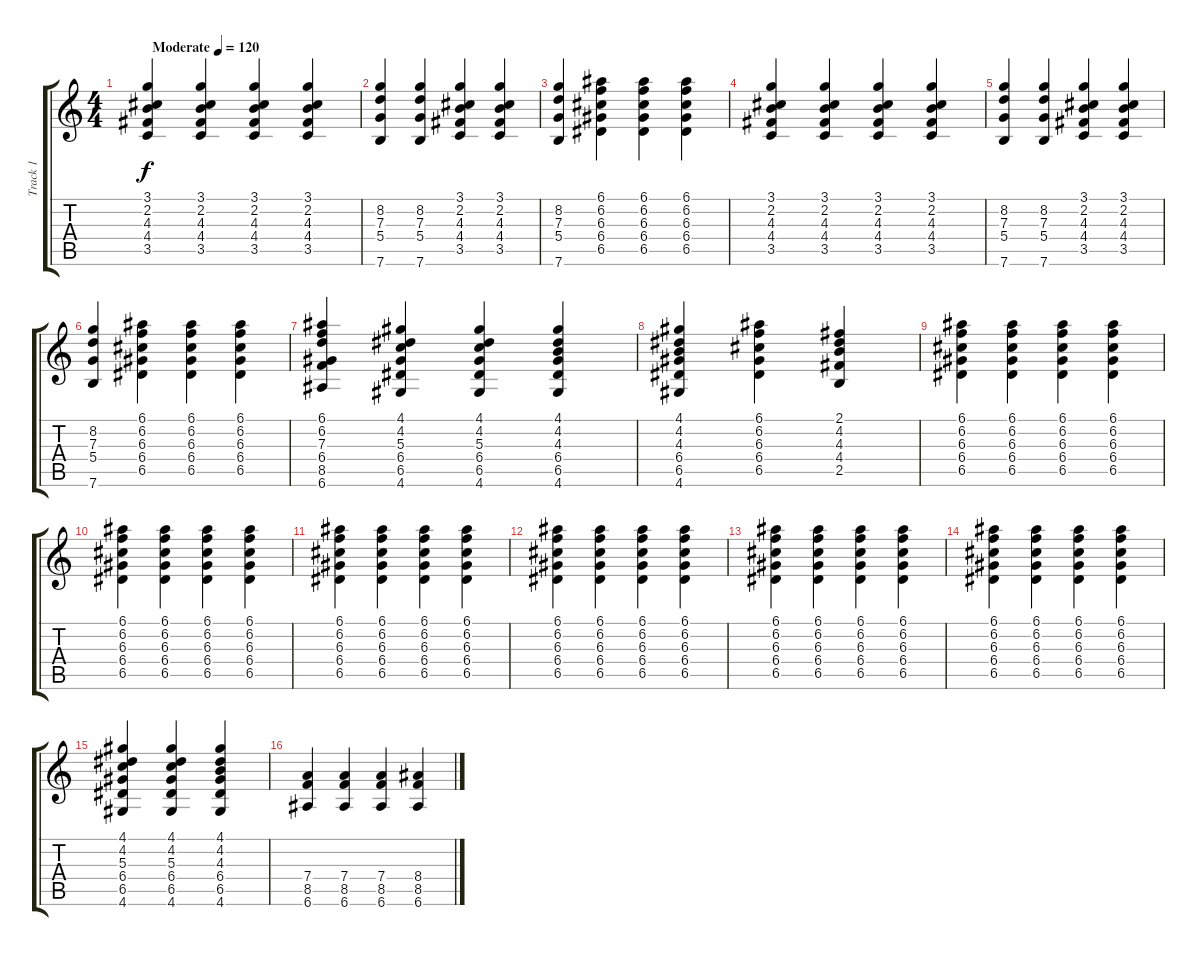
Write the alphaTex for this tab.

\track ("Track 1" "Track 1") {instrument acousticguitarsteel}
\staff {score tabs}
\tuning (E4 B3 G3 D3 A2 E2) {hide}
\ts (4 4)
\tempo (120 "Moderate")
\clef g2
\ks c
(3.1 2.2 4.3 4.4 3.5).4{dy f instrument acousticguitarsteel} (3.1 2.2 4.3 4.4 3.5).4 (3.1 2.2 4.3 4.4 3.5).4 (3.1 2.2 4.3 4.4 3.5).4 |
(8.2 7.3 5.4 7.6).4 (8.2 7.3 5.4 7.6).4 (3.1 2.2 4.3 4.4 3.5).4 (3.1 2.2 4.3 4.4 3.5).4 |
(8.2 7.3 5.4 7.6).4 (6.1 6.2 6.3 6.4 6.5).4 (6.1 6.2 6.3 6.4 6.5).4 (6.1 6.2 6.3 6.4 6.5).4 |
(3.1 2.2 4.3 4.4 3.5).4 (3.1 2.2 4.3 4.4 3.5).4 (3.1 2.2 4.3 4.4 3.5).4 (3.1 2.2 4.3 4.4 3.5).4 |
(8.2 7.3 5.4 7.6).4 (8.2 7.3 5.4 7.6).4 (3.1 2.2 4.3 4.4 3.5).4 (3.1 2.2 4.3 4.4 3.5).4 |
(8.2 7.3 5.4 7.6).4 (6.1 6.2 6.3 6.4 6.5).4 (6.1 6.2 6.3 6.4 6.5).4 (6.1 6.2 6.3 6.4 6.5).4 |
(6.1 6.2 7.3 6.4 8.5 6.6).4 (4.1 4.2 5.3 6.4 6.5 4.6).4 (4.1 4.2 5.3 6.4 6.5 4.6).4 (4.1 4.2 4.3 6.4 6.5 4.6).4 |
(4.1 4.2 4.3 6.4 6.5 4.6).4 (6.1 6.2 6.3 6.4 6.5).4 (2.1 4.2 4.3 4.4 2.5).4 |
(6.1 6.2 6.3 6.4 6.5).4 (6.1 6.2 6.3 6.4 6.5).4 (6.1 6.2 6.3 6.4 6.5).4 (6.1 6.2 6.3 6.4 6.5).4 |
(6.1 6.2 6.3 6.4 6.5).4 (6.1 6.2 6.3 6.4 6.5).4 (6.1 6.2 6.3 6.4 6.5).4 (6.1 6.2 6.3 6.4 6.5).4 |
(6.1 6.2 6.3 6.4 6.5).4 (6.1 6.2 6.3 6.4 6.5).4 (6.1 6.2 6.3 6.4 6.5).4 (6.1 6.2 6.3 6.4 6.5).4 |
(6.1 6.2 6.3 6.4 6.5).4 (6.1 6.2 6.3 6.4 6.5).4 (6.1 6.2 6.3 6.4 6.5).4 (6.1 6.2 6.3 6.4 6.5).4 |
(6.1 6.2 6.3 6.4 6.5).4 (6.1 6.2 6.3 6.4 6.5).4 (6.1 6.2 6.3 6.4 6.5).4 (6.1 6.2 6.3 6.4 6.5).4 |
(6.1 6.2 6.3 6.4 6.5).4 (6.1 6.2 6.3 6.4 6.5).4 (6.1 6.2 6.3 6.4 6.5).4 (6.1 6.2 6.3 6.4 6.5).4 |
(4.1 4.2 5.3 6.4 6.5 4.6).4 (4.1 4.2 5.3 6.4 6.5 4.6).4 (4.1 4.2 4.3 6.4 6.5 4.6).4 |
(7.4 8.5 6.6).4 (7.4 8.5 6.6).4 (7.4 8.5 6.6).4 (8.4 8.5 6.6).4
